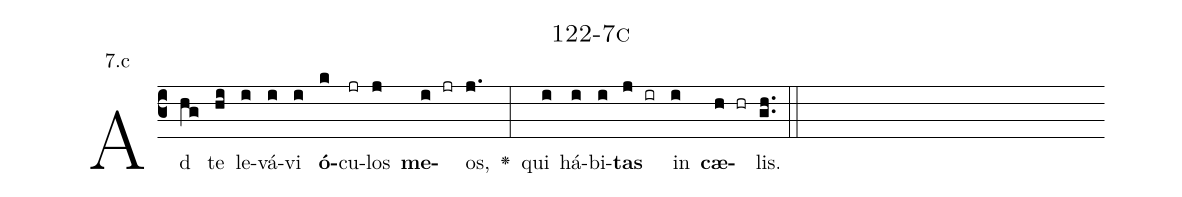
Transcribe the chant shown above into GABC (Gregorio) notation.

name: 122-7c;
annotation: 7.c;
%%
(c3)Ad(hg) te(hi) le(i)vá(i)vi(i) <b>ó</b>(k)cu(jr)los(j) <b>me</b>(i jr)os,(j.) <v>\greheightstar</v>(:) qui(i) há(i)bi(i)<b>tas</b>(j ir) in(i) <b>cæ</b>(h hr)lis.(gh..) (::)


%E(i) u(i) o(j) u(i) a(h) e.(gh..) (::)
